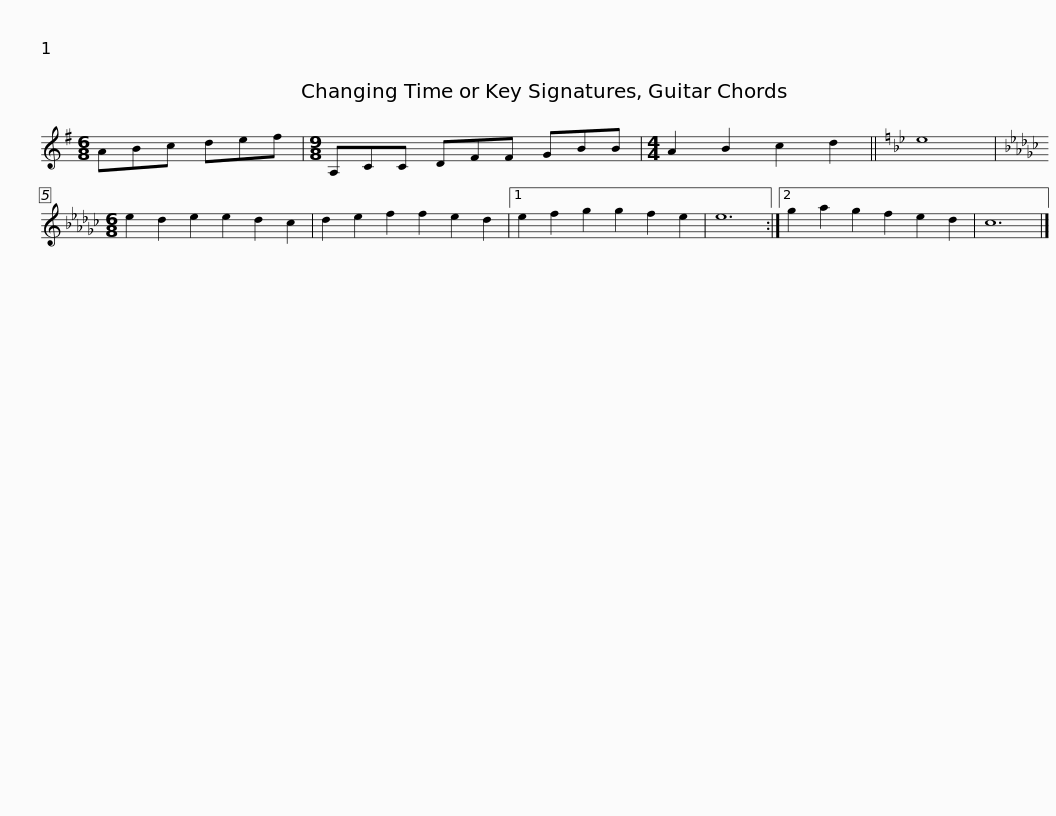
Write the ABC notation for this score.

X:1
L:1/8
M:6/8
I:linebreak $
K:G
V:1 treble
V:1
 ABc def |[M:9/8] A,CC DFF GBB |[M:4/4] A2 B2 c2 d2 ||[K:Bb] e8 |[K:Gb][M:6/8] e2 d2 e2 e2 d2 c2 | %5
 d2 e2 f2 f2 e2 d2 |1$ e2 f2 g2 g2 f2 e2 | e12 :|2 g2 a2 g2 f2 e2 d2 | c12 |] %10
